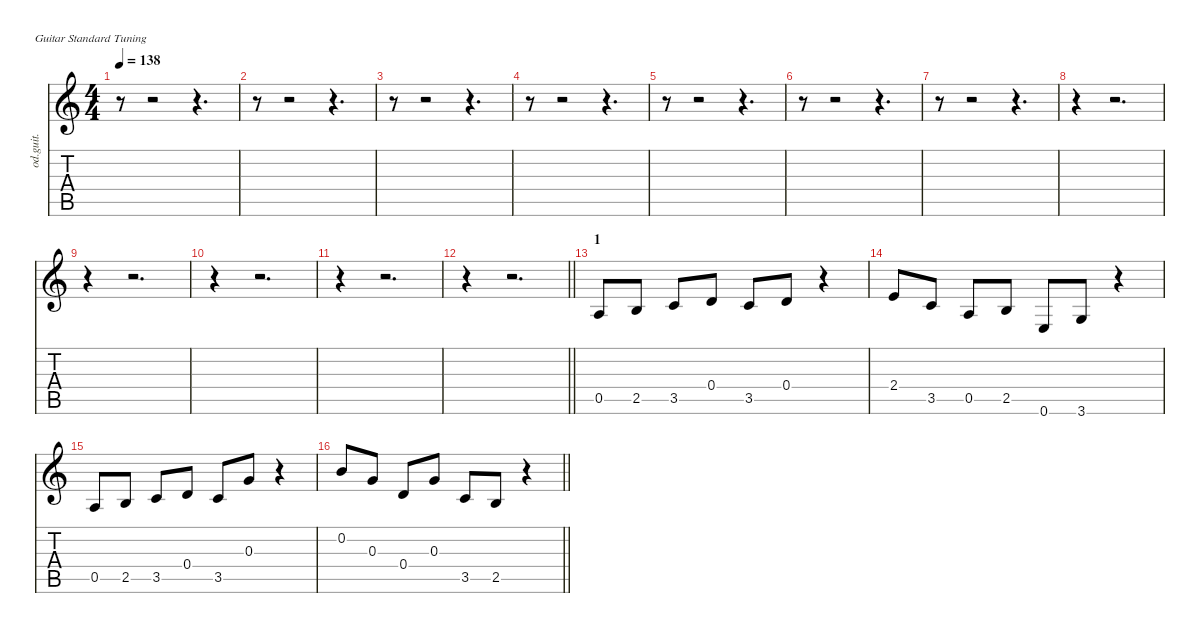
\defaultSystemsLayout 4
\hideDynamics
\bracketExtendMode nobrackets
\track ("Hichem" "od.guit.") {instrument overdrivenguitar}
\staff {score tabs}
\tuning (E4 B3 G3 D3 A2 E2)
\ts (4 4)
\tempo 138
\clef g2
\ks aminor
r.8{dy f beam Down} r.2{beam Down} r.4{d beam Down} |
r.8{beam Down} r.2{beam Down} r.4{d beam Down} |
r.8{beam Down} r.2{beam Down} r.4{d beam Down} |
r.8{beam Down} r.2{beam Down} r.4{d beam Down} |
r.8{beam Down} r.2{beam Down} r.4{d beam Down} |
r.8{beam Down} r.2{beam Down} r.4{d beam Down} |
r.8{beam Down} r.2{beam Down} r.4{d beam Down} |
r.4{beam Down} r.2{d beam Down} |
r.4{beam Down} r.2{d beam Down} |
r.4{beam Down} r.2{d beam Down} |
r.4{beam Down} r.2{d beam Down} |
\barLineRight lightlight
r.4{beam Down} r.2{d beam Down} |
\section ("" "1")
0.5.8{beam Up} 2.5.8{beam Up} 3.5.8{beam Up} 0.4.8{beam Up} 3.5.8{beam Up} 0.4.8{beam Up} r.4{beam Up} |
2.4.8{beam Up} 3.5.8{beam Up} 0.5.8{beam Up} 2.5.8{beam Up} 0.6.8{beam Up} 3.6.8{beam Up} r.4{beam Up} |
0.5.8{beam Up} 2.5.8{beam Up} 3.5.8{beam Up} 0.4.8{beam Up} 3.5.8{beam Up} 0.3.8{beam Up} r.4{beam Up} |
\barLineRight lightlight
0.2.8{beam Up} 0.3.8{beam Up} 0.4.8{beam Up} 0.3.8{beam Up} 3.5.8{beam Up} 2.5.8{beam Up} r.4{beam Up}
